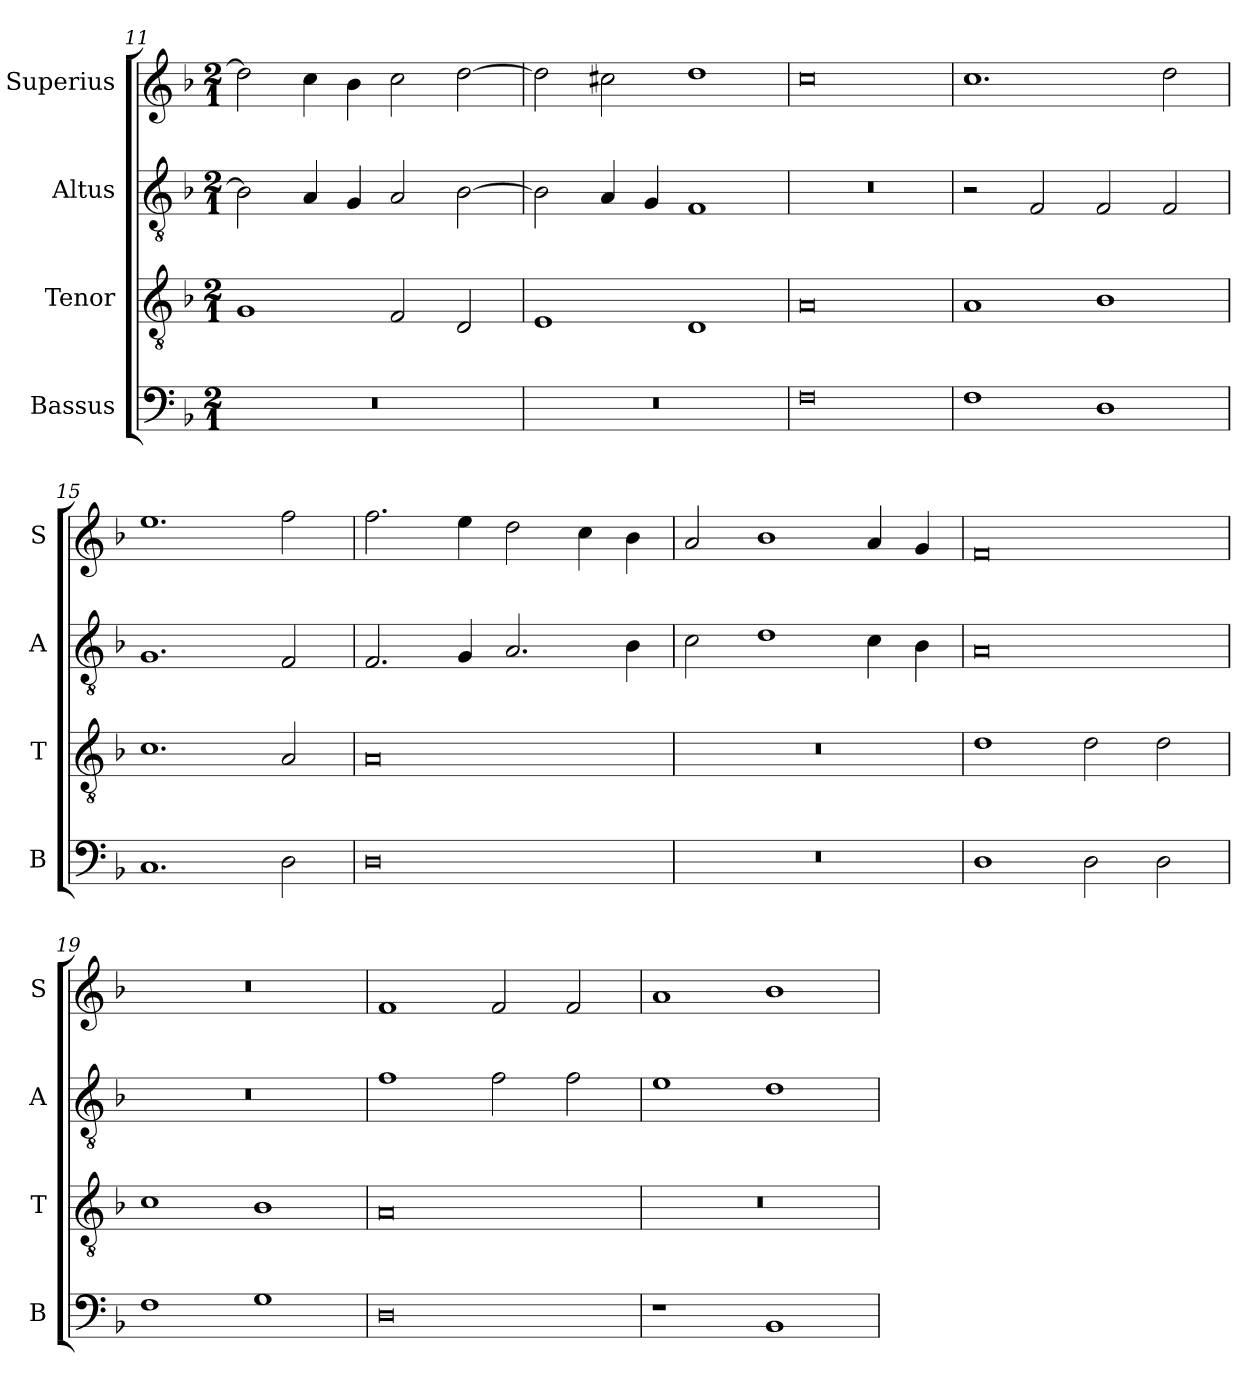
**kern	**kern	**kern	**kern
*part4	*part3	*part2	*part1
*staff4	*staff3	*staff2	*staff1
*I"Bassus	*I"Tenor	*I"Altus	*I"Superius
*I'B	*I'T	*I'A	*I'S
*clefF4	*clefGv2	*clefGv2	*clefG2
*k[b-]	*k[b-]	*k[b-]	*k[b-]
*F:	*F:	*F:	*F:
*M2/1	*M2/1	*M2/1	*M2/1
=11	=11	=11	=11
0r	1G	2B-]	2dd]
.	.	4A	4cc
.	.	4G	4b-
.	2F	2A	2cc
.	2D	[2B-	[2dd
=12	=12	=12	=12
0r	1E	2B-]	2dd]
.	.	4A	2cc#X
.	.	4G	.
.	1D	1F	1dd
=13	=13	=13	=13
0F	0A	0r	0cc
=14	=14	=14	=14
1F	1A	2r	1.cc
.	.	2F	.
1D	1B-	2F	.
.	.	2F	2dd
=15	=15	=15	=15
1.C	1.c	1.G	1.ee
2D	2A	2F	2ff
=16	=16	=16	=16
0D	0A	2.F	2.ff
.	.	4G	4ee
.	.	2.A	2dd
.	.	.	4cc
.	.	4B-	4b-
=17	=17	=17	=17
0r	0r	2c	2a
.	.	1d	1b-
.	.	4c	4a
.	.	4B-	4g
=18	=18	=18	=18
1D	1d	0A	0f
2D	2d	.	.
2D	2d	.	.
=19	=19	=19	=19
1F	1c	0r	0r
1G	1B-	.	.
=20	=20	=20	=20
0D	0A	1f	1f
.	.	2f	2f
.	.	2f	2f
=21	=21	=21	=21
1r	0r	1e	1a
1BB-	.	1d	1b-
=	=	=	=
*-	*-	*-	*-
